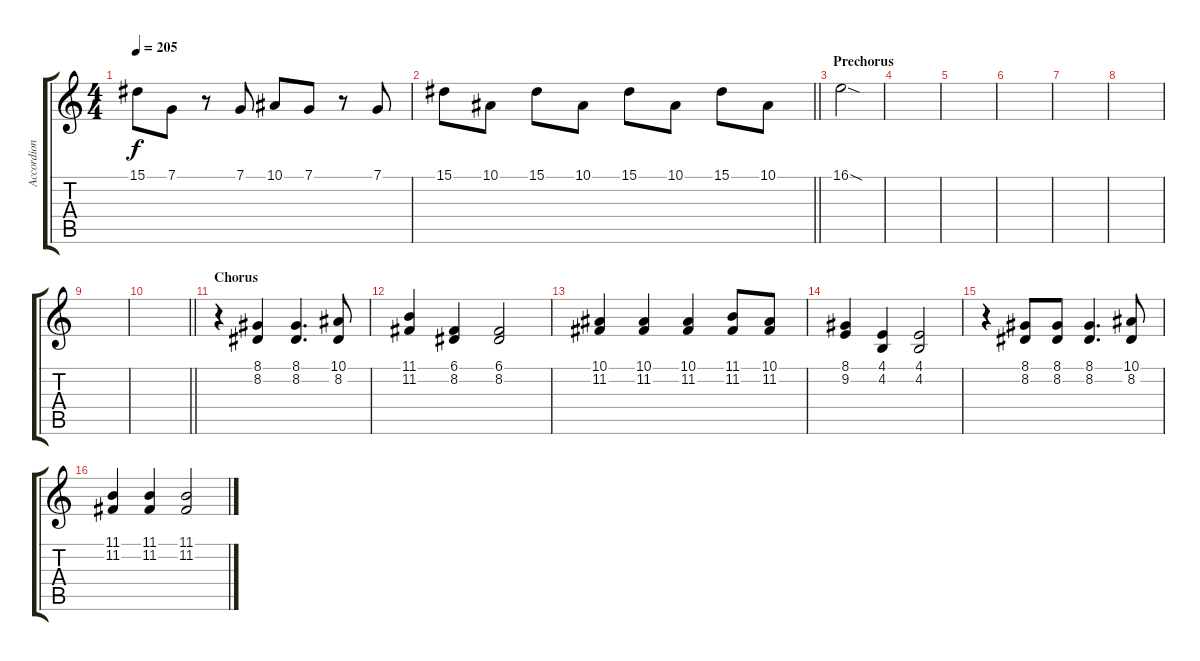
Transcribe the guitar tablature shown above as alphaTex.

\track ("Accordion" "Accordion") {instrument accordion}
\staff {score tabs}
\tuning (C4 G3 Eb3 Bb2 F2 C2) {hide}
\ts (4 4)
\tempo 205
\clef g2
\ks c
15.1.8{dy f} 7.1.8 r.8 7.1.8 10.1.8 7.1.8 r.8 7.1.8 |
\barLineRight lightlight
15.1.8 10.1.8 15.1.8 10.1.8 15.1.8 10.1.8 15.1.8 10.1.8 |
\section ("" "Prechorus")
16.1{sod}.2 |
|
|
|
|
|
|
\barLineRight lightlight
|
\section ("" "Chorus")
r.4 (8.1 8.2).4 (8.1 8.2).4{d} (10.1 8.2).8 |
(11.1 11.2).4 (6.1 8.2).4 (6.1 8.2).2 |
(10.1 11.2).4 (10.1 11.2).4 (10.1 11.2).4 (11.1 11.2).8 (10.1 11.2).8 |
(8.1 9.2).4 (4.1 4.2).4 (4.1 4.2).2 |
r.4 (8.1 8.2).8 (8.1 8.2).8 (8.1 8.2).4{d} (10.1 8.2).8 |
(11.1 11.2).4 (11.1 11.2).4 (11.1 11.2).2
